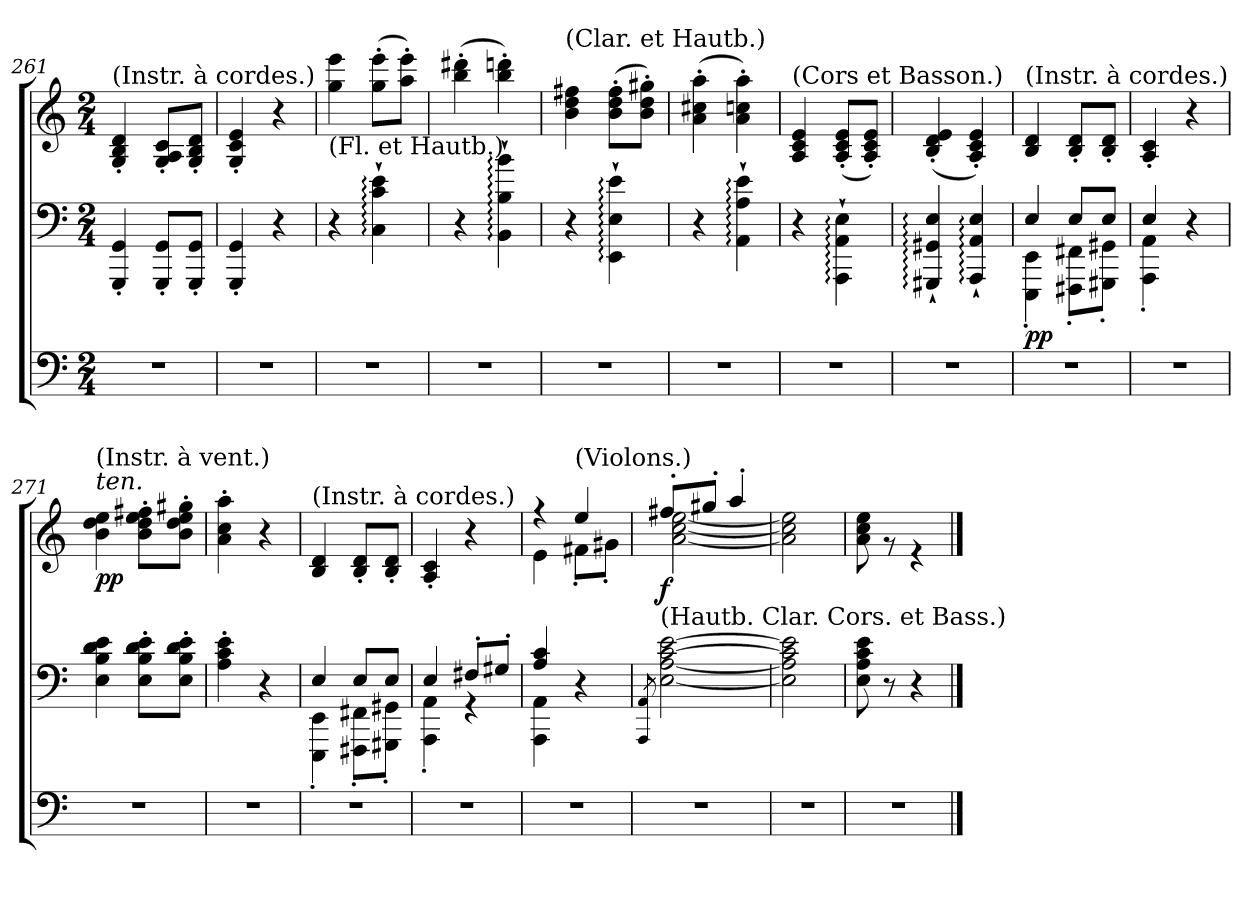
**kern	**kern	**kern	**dynam
*part1	*part1	*part1	*part1
*staff3	*staff2	*staff1	*staff1/2/3
*clefF4	*clefF4	*clefG2	*
*k[]	*k[]	*k[]	*
*M2/4	*M2/4	*M2/4	*
=261	=261	=261	=261
!	!	!LO:TX:a:t=(Instr. à cordes.)	!
2r	4GGG'/ 4GG'/	4G'/ 4B'/ 4d'/	.
.	8GGG'/ 8GG'/L	8G'/ 8A'/ 8c'/L	.
.	8GGG'/ 8GG'/J	8G'/ 8B'/ 8d'/J	.
=262	=262	=262	=262
2r	4GGG'/ 4GG'/	4G'/ 4c'/ 4e'/	.
.	4r	4r	.
=263	=263	=263	=263
!	!	!LO:TX:b:t=(Fl. et Hautb.)	!
2r	4r	4gg\ 4eee\	.
.	4C:`\ 4c:`\ 4e:`\	(>8gg'\ 8eee'\L	.
.	.	8aa'\ 8eee'\J)	.
=264	=264	=264	=264
2r	4r	(>4bb'\ 4ddd#X'\	.
.	4BB:`\ 4B:`\ 4b:`\	4bb'\ 4dddn'\)	.
=265	=265	=265	=265
!	!	!LO:TX:a:t=(Clar. et Hautb.)	!
2r	4r	4b\ 4dd\ 4ff#X\	.
.	4EE:`\ 4E:`\ 4e:`\	(>8b'\ 8dd'\ 8ff#'\L	.
.	.	8b'\ 8dd'\ 8gg#X'\J)	.
=266	=266	=266	=266
2r	4r	(>4a'\ 4cc#X'\ 4aa'\	.
.	4AA:`\ 4A:`\ 4e:`\	4a'\ 4ccn'\ 4aa'\)	.
=267	=267	=267	=267
!	!	!LO:TX:a:t=(Cors et Basson.)	!
2r	4r	4A/ 4c/ 4e/	.
.	4AAA:`\ 4AA:`\ 4E:`\	(<8A'/ 8c'/ 8e'/L	.
.	.	8A'/ 8c'/ 8e'/J)	.
=268	=268	=268	=268
2r	4GGG#X:`/ 4GG#X:`/ 4E:`/	(<4B'/ 4d'/ 4e'/	.
.	4AAA:`/ 4AA:`/ 4E:`/	4A'/ 4c'/ 4e'/)	.
=269	=269	=269	=269
*	*^	*	*
!	!	!	!LO:TX:a:t=(Instr. à cordes.)	!
!	!	!	!	!LO:DY:b=2
2r	4E/	4EEE'\ 4EE'\	4B/ 4d/	pp
.	8E/L	8FFF#X'\ 8FF#X'\L	8B'/ 8d'/L	.
.	8E/J	8GGG#X'\ 8GG#X'\J	8B'/ 8d'/J	.
=270	=270	=270	=270	=270
2r	4E/	4AAA'\ 4AA'\	4A'/ 4c'/	.
.	4r	4ryy	4r	.
=271	=271	=271	=271	=271
!	!	!	!LO:TX:a:i:t=ten.	!
!	!	!	!LO:TX:a:t=(Instr. à vent.)	!
!	!	!	!	!LO:DY:b
*	*v	*v	*	*
2r	4E\ 4B\ 4d\ 4e\	4b\ 4dd\ 4ee\	pp
.	8E'\ 8B'\ 8d'\ 8e'\L	8b'\ 8dd'\ 8ee'\ 8ff#X'\L	.
.	8E'\ 8B'\ 8d'\ 8e'\J	8b'\ 8dd'\ 8ee'\ 8gg#X'\J	.
=272	=272	=272	=272
2r	4A'\ 4c'\ 4e'\	4a'\ 4cc'\ 4aa'\	.
.	4r	4r	.
=273	=273	=273	=273
*	*^	*	*
!	!	!	!LO:TX:a:t=(Instr. à cordes.)	!
2r	4E/	4EEE'\ 4EE'\	4B/ 4d/	.
.	8E/L	8FFF#X'\ 8FF#X'\L	8B'/ 8d'/L	.
.	8E/J	8GGG#X'\ 8GG#X'\J	8B'/ 8d'/J	.
=274	=274	=274	=274	=274
*	*	*^	*	*
2r	4E/	4AAA'\ 4AA'\	4ryy	4A'/ 4c'/	.
.	8F#X'/L	4ryy	4r	4r	.
.	8G#X'/J	.	.	.	.
*	*	*v	*v	*	*
=275	=275	=275	=275	=275
*	*	*	*^	*
2r	4A/ 4c/	4AAA\ 4AA\	4r	4e\	.
!	!	!	!LO:TX:a:t=(Violons.)	!	!
.	4ryy	4r	4ee/	8f#X'\L	.
.	.	.	.	8g#X'\J	.
*	*v	*v	*	*	*
=276	=276	=276	=276	=276
.	8qAAA/ 8qAA/	.	.	.
!	!LO:TX:a:t=(Hautb. Clar. Cors. et Bass.)	!	!	!
!	!	!	!	!LO:DY:b
2r	[2E\ [2A\ [2c\ [2e\	8ff#X'/L	[2a\ [2cc\ [2ee\	f
.	.	8gg#X'/J	.	.
.	.	4aa'/	.	.
=277	=277	=277	=277	=277
2r	2E]\ 2A]\ 2c]\ 2e]\	2ryy	2a]\ 2cc]\ 2ee]\	.
=278	=278	=278	=278	=278
2r	8E\ 8A\ 8c\ 8e\	2ryy	8a\ 8cc\ 8ee\	.
.	8r	.	8r	.
.	4r	.	4r	.
*	*	*v	*v	*
==	==	==	==
*-	*-	*-	*-
